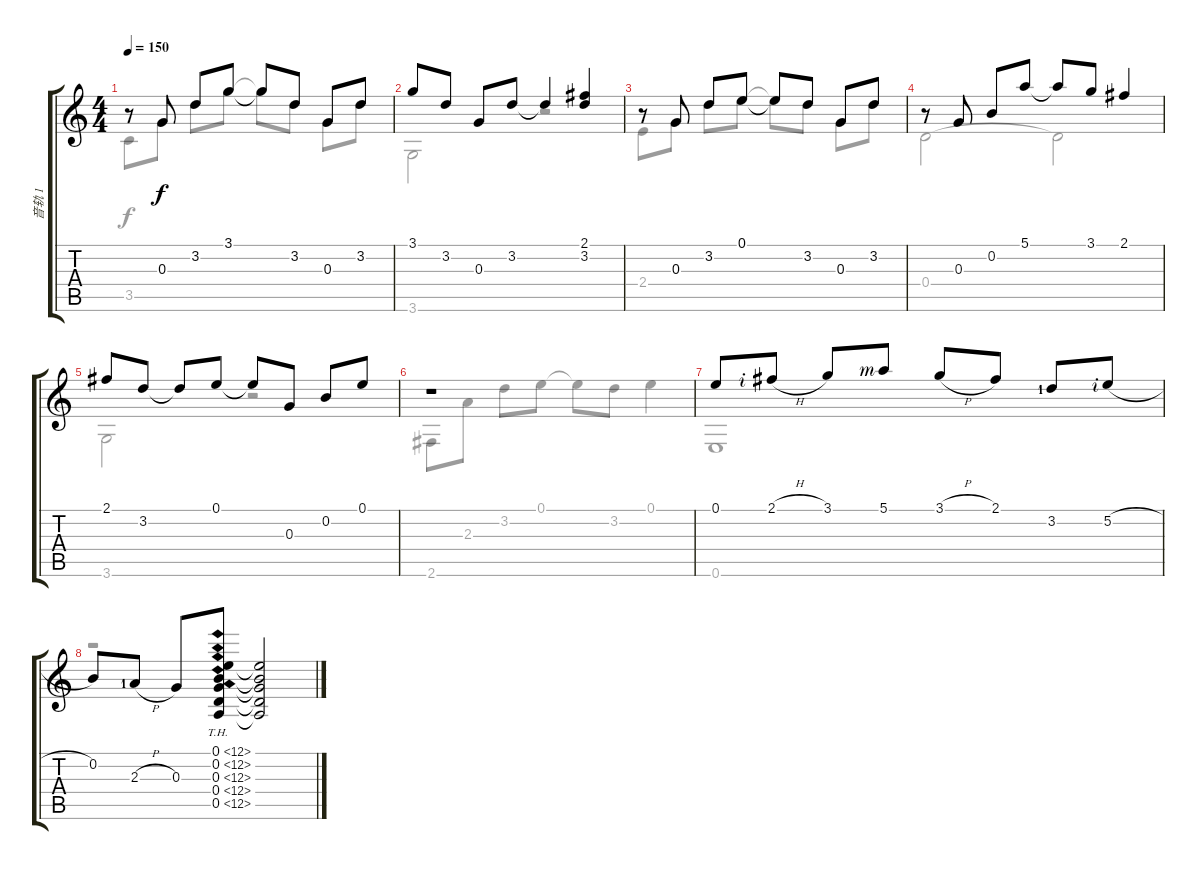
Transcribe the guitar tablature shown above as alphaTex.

\track ("音轨 1" "音轨 1") {instrument acousticguitarsteel}
\staff {score tabs}
\tuning (E4 B3 G3 D3 A2 E2) {hide}
\voice
\ts (4 4)
\tempo 150
\clef g2
\ks c
r.8{dy f} 0.3.8 3.2.8 3.1.8 3.1{t}.8 3.2.8 0.3.8 3.2.8 |
3.1.8 3.2.8 0.3.8 3.2.8 3.2{t}.4 (2.1 3.2).4 |
r.8 0.3.8 3.2.8 0.1.8 0.1{t}.8 3.2.8 0.3.8 3.2.8 |
r.8 0.3.8 0.2.8 5.1.8 5.1{t}.8 3.1.8 2.1.4 |
2.1.8 3.2.8 3.2{t}.8 0.1.8 0.1{t}.8 0.3.8 0.2.8 0.1.8 |
r.1 |
0.1.8 2.1{h rf 2}.8 3.1.8 5.1{rf 3}.8 3.1{h}.8 2.1.8 3.2{lf 2}.8 5.2{h rf 2}.8 |
0.2.8 2.3{h lf 2}.8 0.3.8 (0.1{th 12} 0.2{th 12} 0.3{th 12} 0.4{th 12} 0.5{th 12}).8 (0.1{t} 0.2{t} 0.3{t} 0.4{t} 0.5{t}).2
\voice
\clef g2
\ottava regular
\simile none
\ks c
3.5.8{dy f} 0.3.8 3.2.8 3.1.8 3.1{t}.8 3.2.8 0.3.8 3.2.8 |
3.6.2 r.2 |
2.4.8 0.3.8 3.2.8 0.1.8 0.1{t}.8 3.2.8 0.3.8 3.2.8 |
0.4.2 0.4{t}.2 |
3.6.2 r.2 |
2.6.8 2.3.8 3.2.8 0.1.8 0.1{t}.8 3.2.8 0.1.4 |
0.6.1 |
r.1
